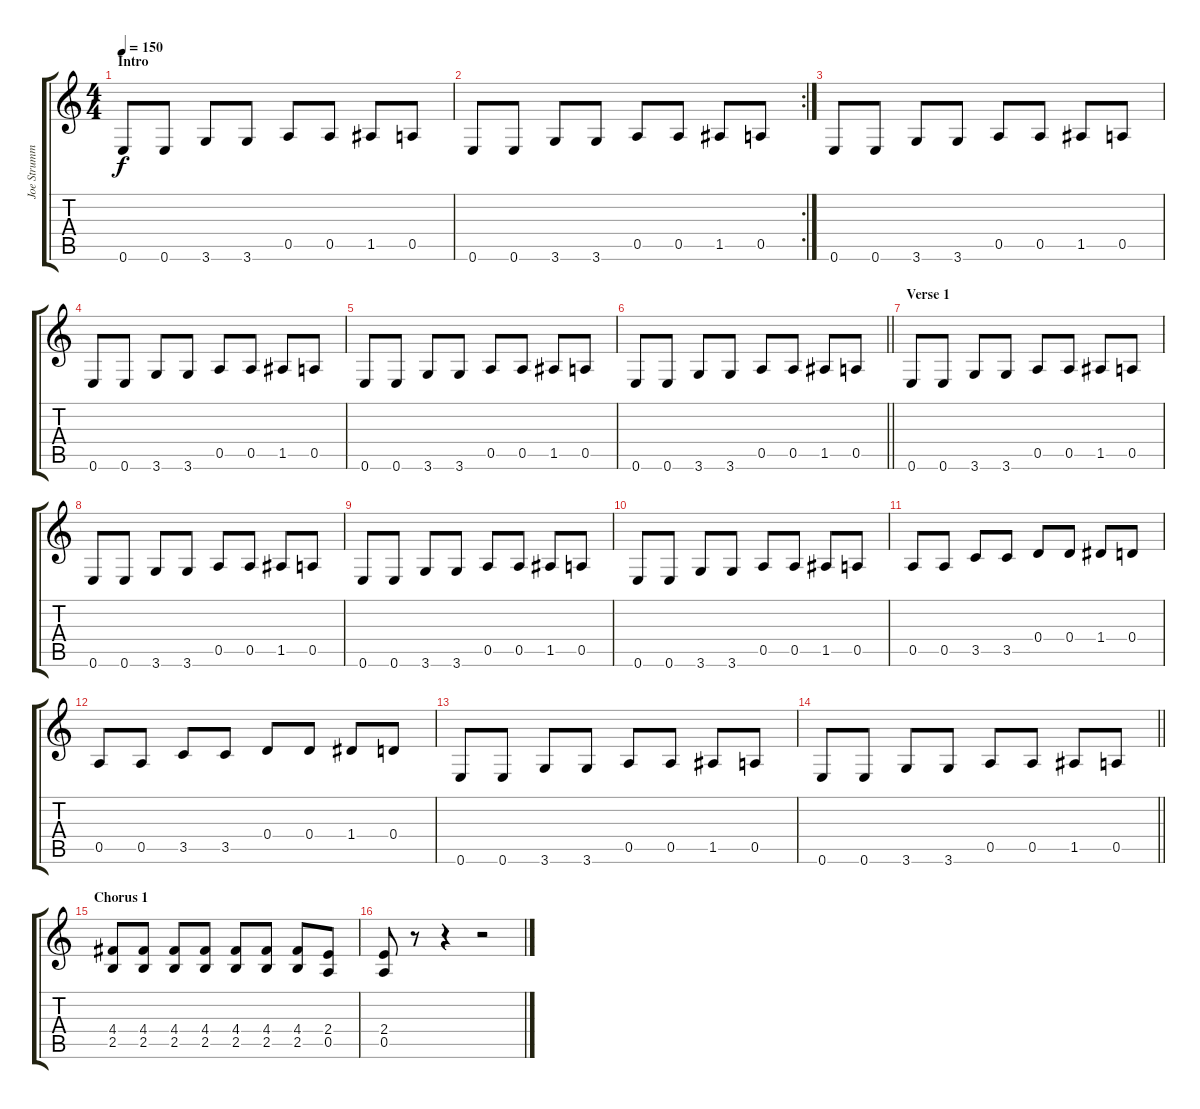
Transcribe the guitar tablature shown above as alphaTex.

\track ("Joe Strummer - Rhythm Guitar" "Joe Strumm") {instrument electricguitarmuted}
\staff {score tabs}
\tuning (E4 B3 G3 D3 A2 E2) {hide}
\ts (4 4)
\section ("" "Intro")
\tempo 150
\clef g2
\ks c
0.6.8{dy f instrument electricguitarmuted} 0.6.8 3.6.8 3.6.8 0.5.8 0.5.8 1.5.8 0.5.8 |
\rc 2
0.6.8 0.6.8 3.6.8 3.6.8 0.5.8 0.5.8 1.5.8 0.5.8 |
0.6.8 0.6.8 3.6.8 3.6.8 0.5.8 0.5.8 1.5.8 0.5.8 |
0.6.8 0.6.8 3.6.8 3.6.8 0.5.8 0.5.8 1.5.8 0.5.8 |
0.6.8 0.6.8 3.6.8 3.6.8 0.5.8 0.5.8 1.5.8 0.5.8 |
\barLineRight lightlight
0.6.8 0.6.8 3.6.8 3.6.8 0.5.8 0.5.8 1.5.8 0.5.8 |
\section ("" "Verse 1")
0.6.8 0.6.8 3.6.8 3.6.8 0.5.8 0.5.8 1.5.8 0.5.8 |
0.6.8 0.6.8 3.6.8 3.6.8 0.5.8 0.5.8 1.5.8 0.5.8 |
0.6.8 0.6.8 3.6.8 3.6.8 0.5.8 0.5.8 1.5.8 0.5.8 |
0.6.8 0.6.8 3.6.8 3.6.8 0.5.8 0.5.8 1.5.8 0.5.8 |
0.5.8 0.5.8 3.5.8 3.5.8 0.4.8 0.4.8 1.4.8 0.4.8 |
0.5.8 0.5.8 3.5.8 3.5.8 0.4.8 0.4.8 1.4.8 0.4.8 |
0.6.8 0.6.8 3.6.8 3.6.8 0.5.8 0.5.8 1.5.8 0.5.8 |
\barLineRight lightlight
0.6.8 0.6.8 3.6.8 3.6.8 0.5.8 0.5.8 1.5.8 0.5.8 |
\section ("" "Chorus 1")
(4.4 2.5).8{instrument overdrivenguitar} (4.4 2.5).8 (4.4 2.5).8 (4.4 2.5).8 (4.4 2.5).8 (4.4 2.5).8 (4.4 2.5).8 (2.4 0.5).8 |
(2.4 0.5).8 r.8 r.4 r.2
